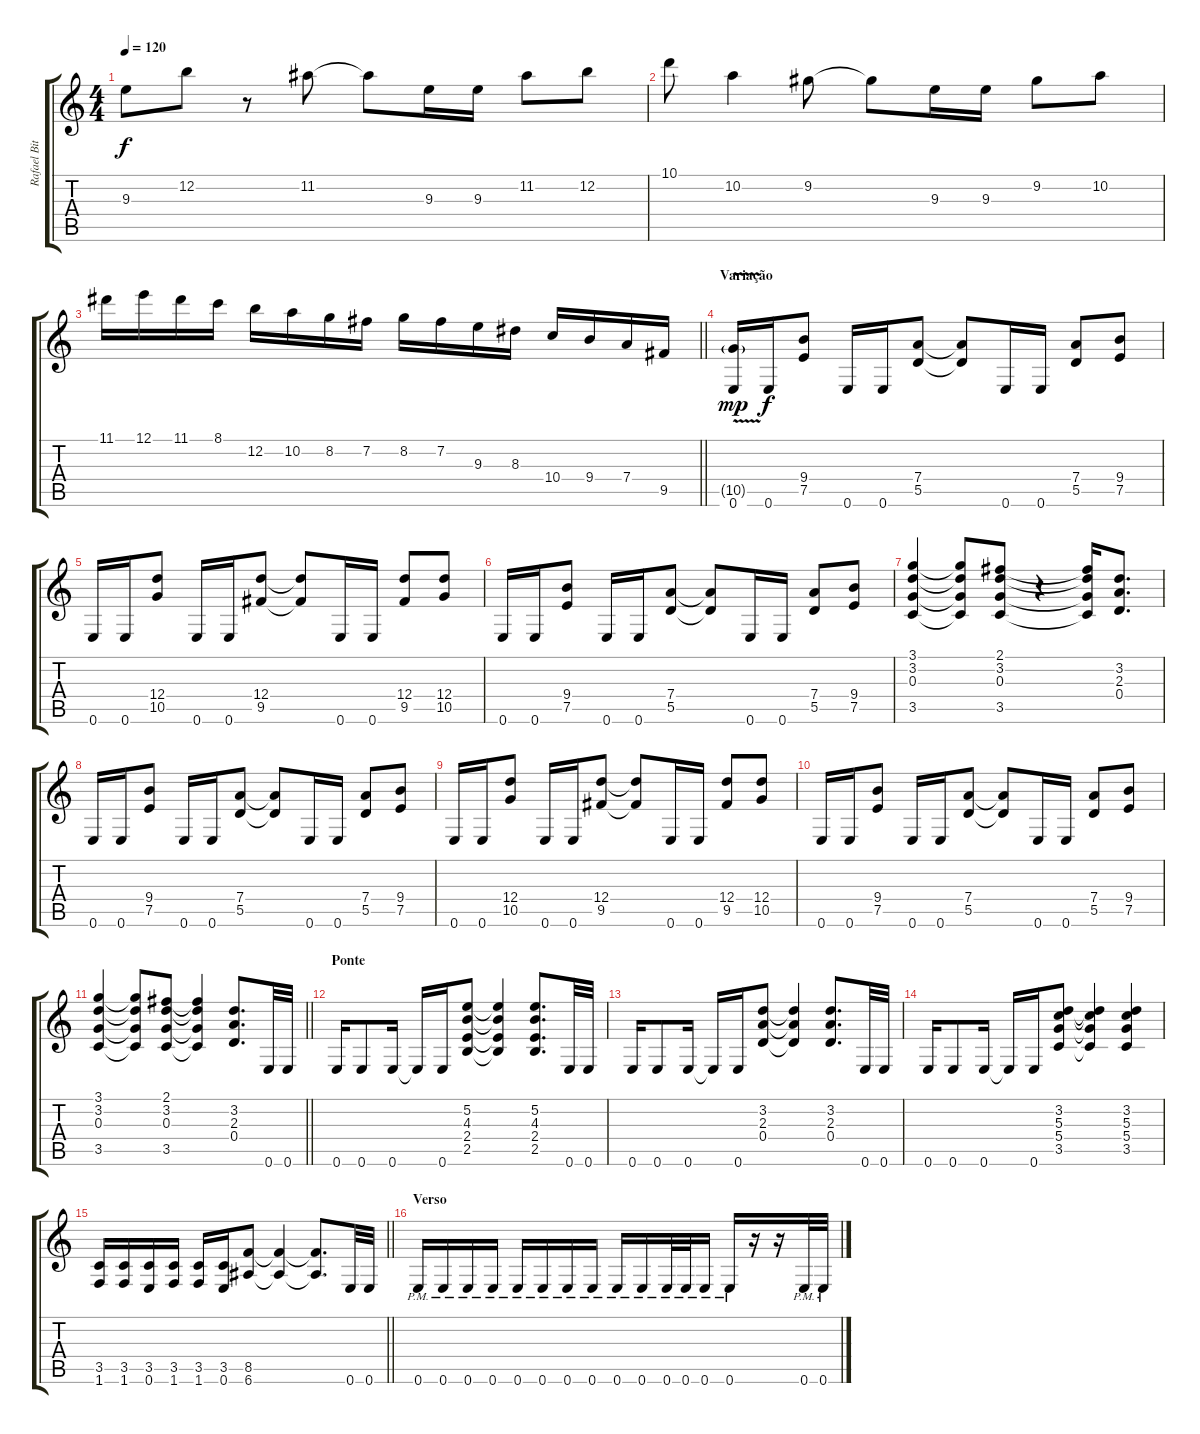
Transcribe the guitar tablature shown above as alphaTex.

\track ("Rafael Bittencourt" "Rafael Bit") {instrument distortionguitar}
\staff {score tabs}
\tuning (E4 B3 G3 D3 A2 E2) {hide}
\ts (4 4)
\tempo 120
\clef g2
\ks c
9.3.8{dy f} 12.2.8 r.8 11.2.8 11.2{t}.8 9.3.16 9.3.16 11.2.8 12.2.8 |
10.1.8 10.2.4 9.2.8 9.2{t}.8 9.3.16 9.3.16 9.2.8 10.2.8 |
\barLineRight lightlight
11.1.16 12.1.16 11.1.16 8.1.16 12.2.16 10.2.16 8.2.16 7.2.16 8.2.16 7.2.16 9.3.16 8.3.16 10.4.16 9.4.16 7.4.16 9.5.16 |
\section ("" "Variação")
(10.5{v g} 0.6).16{dy mp} 0.6.16{dy f} (9.4 7.5).8 0.6.16 0.6.16 (7.4 5.5).8 (7.4{t} 5.5{t}).8 0.6.16 0.6.16 (7.4 5.5).8 (9.4 7.5).8 |
0.6.16 0.6.16 (12.4 10.5).8 0.6.16 0.6.16 (12.4 9.5).8 (12.4{t} 9.5{t}).8 0.6.16 0.6.16 (12.4 9.5).8 (12.4 10.5).8 |
0.6.16 0.6.16 (9.4 7.5).8 0.6.16 0.6.16 (7.4 5.5).8 (7.4{t} 5.5{t}).8 0.6.16 0.6.16 (7.4 5.5).8 (9.4 7.5).8 |
(3.1 3.2 0.3 3.5).4 (3.1{t} 3.2{t} 0.3{t} 3.5{t}).8 (2.1 3.2 0.3 3.5).8 r.4 (2.1{t} 3.2{t} 0.3{t} 3.5{t}).16 (3.2 2.3 0.4).8{d} |
0.6.16 0.6.16 (9.4 7.5).8 0.6.16 0.6.16 (7.4 5.5).8 (7.4{t} 5.5{t}).8 0.6.16 0.6.16 (7.4 5.5).8 (9.4 7.5).8 |
0.6.16 0.6.16 (12.4 10.5).8 0.6.16 0.6.16 (12.4 9.5).8 (12.4{t} 9.5{t}).8 0.6.16 0.6.16 (12.4 9.5).8 (12.4 10.5).8 |
0.6.16 0.6.16 (9.4 7.5).8 0.6.16 0.6.16 (7.4 5.5).8 (7.4{t} 5.5{t}).8 0.6.16 0.6.16 (7.4 5.5).8 (9.4 7.5).8 |
\barLineRight lightlight
(3.1 3.2 0.3 3.5).4 (3.1{t} 3.2{t} 0.3{t} 3.5{t}).8 (2.1 3.2 0.3 3.5).8 (2.1{t} 3.2{t} 0.3{t} 3.5{t}).4 (3.2 2.3 0.4).8{d} 0.6.32 0.6.32 |
\section ("" "Ponte")
0.6.16 0.6.8 0.6.16 0.6{t}.16 0.6.16 (5.2 4.3 2.4 2.5).8 (5.2{t} 4.3{t} 2.4{t} 2.5{t}).4 (5.2 4.3 2.4 2.5).8{d} 0.6.32 0.6.32 |
0.6.16 0.6.8 0.6.16 0.6{t}.16 0.6.16 (3.2 2.3 0.4).8 (3.2{t} 2.3{t} 0.4{t}).4 (3.2 2.3 0.4).8{d} 0.6.32 0.6.32 |
0.6.16 0.6.8 0.6.16 0.6{t}.16 0.6.16 (3.2 5.3 5.4 3.5).8 (3.2{t} 5.3{t} 5.4{t} 3.5{t}).4 (3.2 5.3 5.4 3.5).4 |
\barLineRight lightlight
(3.5 1.6).16 (3.5 1.6).16 (3.5 0.6).16 (3.5 1.6).16 (3.5 1.6).16 (3.5 0.6).16 (8.5 6.6).8 (8.5{t} 6.6{t}).4 (8.5{t} 6.6{t}).8{d} 0.6.32 0.6.32 |
\section ("" "Verso")
0.6{pm}.16 0.6{pm}.16 0.6{pm}.16 0.6{pm}.16 0.6{pm}.16 0.6{pm}.16 0.6{pm}.16 0.6{pm}.16 0.6{pm}.16 0.6{pm}.16 0.6{pm}.32 0.6{pm}.32 0.6{pm}.16 0.6{pm}.16 r.16 r.16 0.6{pm}.32 0.6{pm}.32
